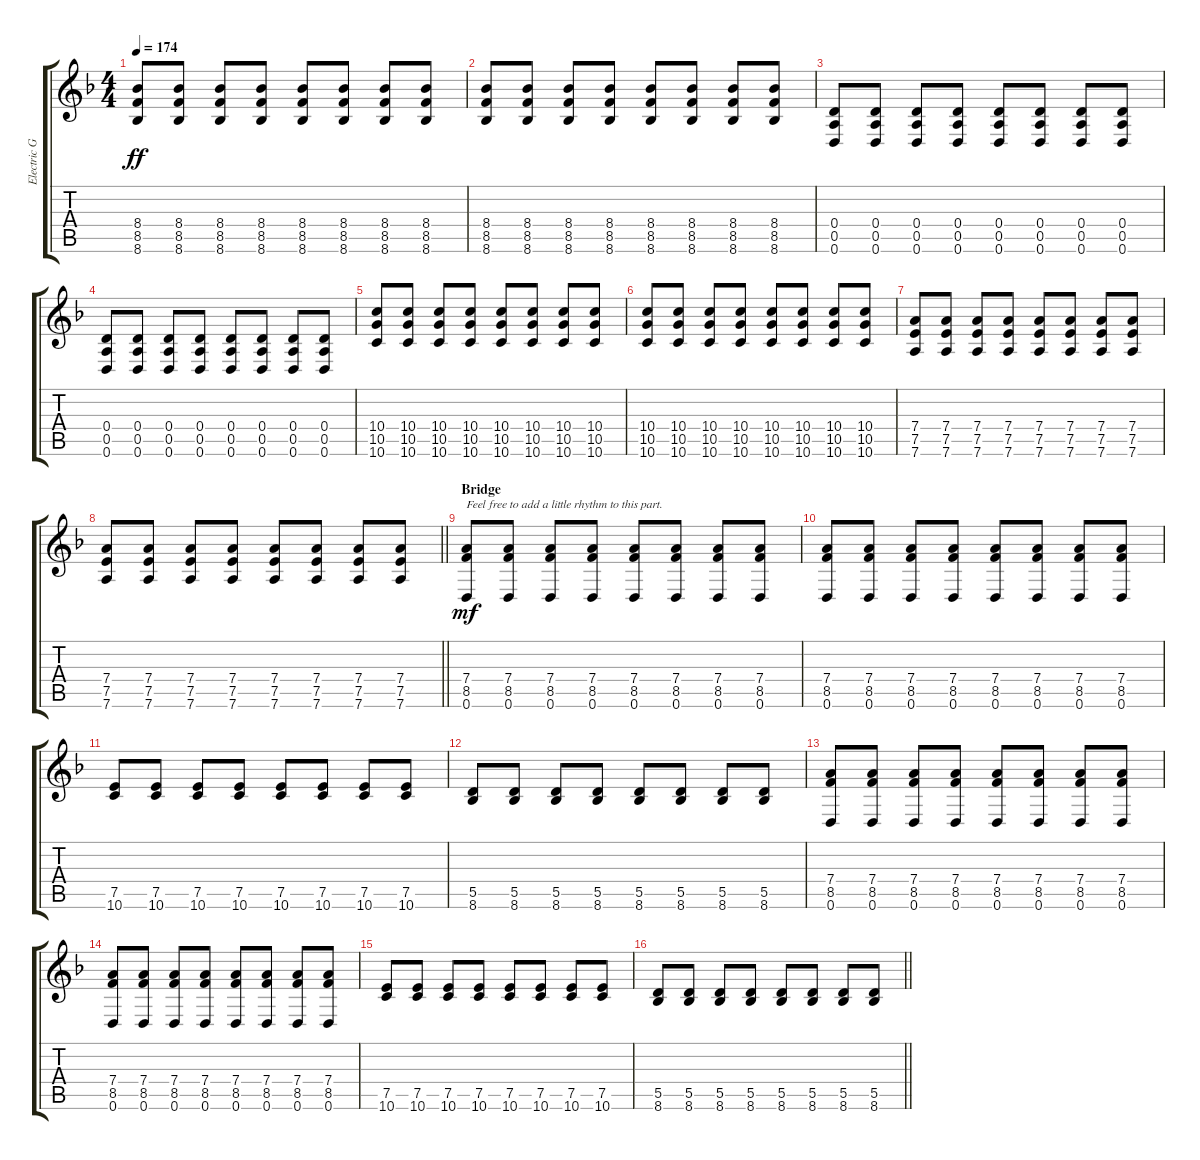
\track ("Electric Guitar 2" "Electric G") {instrument overdrivenguitar}
\staff {score tabs}
\tuning (E4 B3 G3 D3 A2 D2) {hide}
\ts (4 4)
\tempo 174
\clef g2
\ks dminor
(8.4 8.5 8.6).8{dy ff} (8.4 8.5 8.6).8 (8.4 8.5 8.6).8 (8.4 8.5 8.6).8 (8.4 8.5 8.6).8 (8.4 8.5 8.6).8 (8.4 8.5 8.6).8 (8.4 8.5 8.6).8 |
(8.4 8.5 8.6).8 (8.4 8.5 8.6).8 (8.4 8.5 8.6).8 (8.4 8.5 8.6).8 (8.4 8.5 8.6).8 (8.4 8.5 8.6).8 (8.4 8.5 8.6).8 (8.4 8.5 8.6).8 |
(0.4 0.5 0.6).8 (0.4 0.5 0.6).8 (0.4 0.5 0.6).8 (0.4 0.5 0.6).8 (0.4 0.5 0.6).8 (0.4 0.5 0.6).8 (0.4 0.5 0.6).8 (0.4 0.5 0.6).8 |
(0.4 0.5 0.6).8 (0.4 0.5 0.6).8 (0.4 0.5 0.6).8 (0.4 0.5 0.6).8 (0.4 0.5 0.6).8 (0.4 0.5 0.6).8 (0.4 0.5 0.6).8 (0.4 0.5 0.6).8 |
(10.4 10.5 10.6).8 (10.4 10.5 10.6).8 (10.4 10.5 10.6).8 (10.4 10.5 10.6).8 (10.4 10.5 10.6).8 (10.4 10.5 10.6).8 (10.4 10.5 10.6).8 (10.4 10.5 10.6).8 |
(10.4 10.5 10.6).8 (10.4 10.5 10.6).8 (10.4 10.5 10.6).8 (10.4 10.5 10.6).8 (10.4 10.5 10.6).8 (10.4 10.5 10.6).8 (10.4 10.5 10.6).8 (10.4 10.5 10.6).8 |
(7.4 7.5 7.6).8 (7.4 7.5 7.6).8 (7.4 7.5 7.6).8 (7.4 7.5 7.6).8 (7.4 7.5 7.6).8 (7.4 7.5 7.6).8 (7.4 7.5 7.6).8 (7.4 7.5 7.6).8 |
\barLineRight lightlight
(7.4 7.5 7.6).8 (7.4 7.5 7.6).8 (7.4 7.5 7.6).8 (7.4 7.5 7.6).8 (7.4 7.5 7.6).8 (7.4 7.5 7.6).8 (7.4 7.5 7.6).8 (7.4 7.5 7.6).8 |
\section ("" "Bridge")
(7.4 8.5 0.6).8{txt "Feel free to add a little rhythm to this part." dy mf volume 9 balance 16 instrument electricguitarjazz} (7.4 8.5 0.6).8 (7.4 8.5 0.6).8 (7.4 8.5 0.6).8 (7.4 8.5 0.6).8 (7.4 8.5 0.6).8 (7.4 8.5 0.6).8 (7.4 8.5 0.6).8 |
(7.4 8.5 0.6).8 (7.4 8.5 0.6).8 (7.4 8.5 0.6).8 (7.4 8.5 0.6).8 (7.4 8.5 0.6).8 (7.4 8.5 0.6).8 (7.4 8.5 0.6).8 (7.4 8.5 0.6).8 |
(7.5 10.6).8 (7.5 10.6).8 (7.5 10.6).8 (7.5 10.6).8 (7.5 10.6).8 (7.5 10.6).8 (7.5 10.6).8 (7.5 10.6).8 |
(5.5 8.6).8 (5.5 8.6).8 (5.5 8.6).8 (5.5 8.6).8 (5.5 8.6).8 (5.5 8.6).8 (5.5 8.6).8 (5.5 8.6).8 |
(7.4 8.5 0.6).8 (7.4 8.5 0.6).8 (7.4 8.5 0.6).8 (7.4 8.5 0.6).8 (7.4 8.5 0.6).8 (7.4 8.5 0.6).8 (7.4 8.5 0.6).8 (7.4 8.5 0.6).8 |
(7.4 8.5 0.6).8 (7.4 8.5 0.6).8 (7.4 8.5 0.6).8 (7.4 8.5 0.6).8 (7.4 8.5 0.6).8 (7.4 8.5 0.6).8 (7.4 8.5 0.6).8 (7.4 8.5 0.6).8 |
(7.5 10.6).8 (7.5 10.6).8 (7.5 10.6).8 (7.5 10.6).8 (7.5 10.6).8 (7.5 10.6).8 (7.5 10.6).8 (7.5 10.6).8 |
\barLineRight lightlight
(5.5 8.6).8 (5.5 8.6).8 (5.5 8.6).8 (5.5 8.6).8 (5.5 8.6).8 (5.5 8.6).8 (5.5 8.6).8 (5.5 8.6).8
